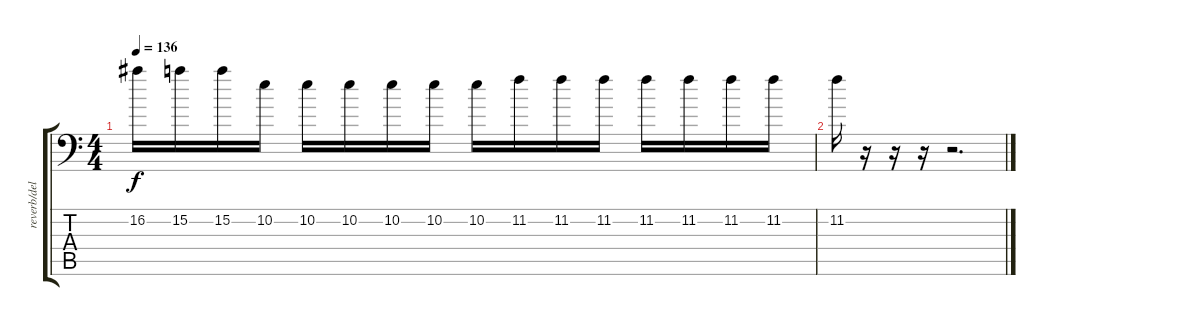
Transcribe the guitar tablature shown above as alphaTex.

\track ("reverb/delay" "reverb/del") {instrument distortionguitar}
\staff {score tabs}
\tuning (B3 Gb3 D3 A2 E2 A1) {hide}
\ts (4 4)
\tempo 136
\clef f4
\ks c
16.2.16{dy f} 15.2.16 15.2.16 10.2.16 10.2.16 10.2.16 10.2.16 10.2.16 10.2.16 11.2.16 11.2.16 11.2.16 11.2.16 11.2.16 11.2.16 11.2.16 |
11.2.16 r.16 r.16 r.16 r.2{d}
